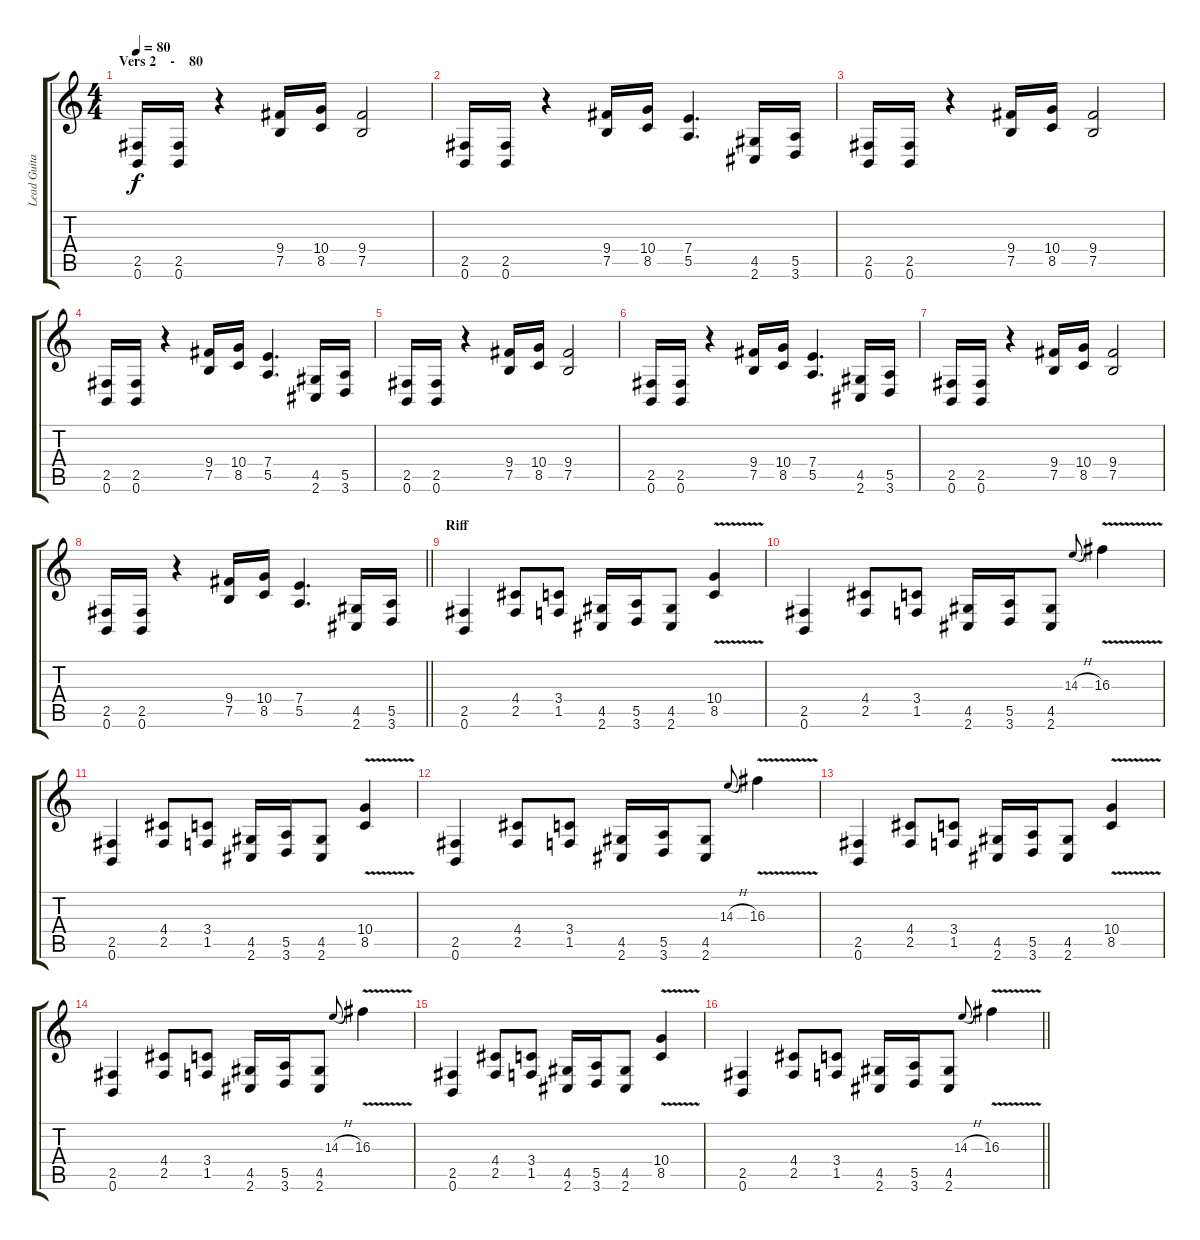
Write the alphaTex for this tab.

\track ("Lead Guitar" "Lead Guita") {instrument distortionguitar}
\staff {score tabs}
\tuning (B3 Gb3 D3 A2 E2 B1) {hide}
\ts (4 4)
\section ("" "Vers 2    -    80")
\tempo 80
\clef g2
\ks c
(2.5 0.6).16{dy f} (2.5 0.6).16 r.4 (9.4 7.5).16 (10.4 8.5).16 (9.4 7.5).2 |
(2.5 0.6).16 (2.5 0.6).16 r.4 (9.4 7.5).16 (10.4 8.5).16 (7.4 5.5).4{d} (4.5 2.6).16 (5.5 3.6).16 |
(2.5 0.6).16 (2.5 0.6).16 r.4 (9.4 7.5).16 (10.4 8.5).16 (9.4 7.5).2 |
(2.5 0.6).16 (2.5 0.6).16 r.4 (9.4 7.5).16 (10.4 8.5).16 (7.4 5.5).4{d} (4.5 2.6).16 (5.5 3.6).16 |
(2.5 0.6).16 (2.5 0.6).16 r.4 (9.4 7.5).16 (10.4 8.5).16 (9.4 7.5).2 |
(2.5 0.6).16 (2.5 0.6).16 r.4 (9.4 7.5).16 (10.4 8.5).16 (7.4 5.5).4{d} (4.5 2.6).16 (5.5 3.6).16 |
(2.5 0.6).16 (2.5 0.6).16 r.4 (9.4 7.5).16 (10.4 8.5).16 (9.4 7.5).2 |
\barLineRight lightlight
(2.5 0.6).16 (2.5 0.6).16 r.4 (9.4 7.5).16 (10.4 8.5).16 (7.4 5.5).4{d} (4.5 2.6).16 (5.5 3.6).16 |
\section ("" "Riff")
(2.5 0.6).4 (4.4 2.5).8 (3.4 1.5).8 (4.5 2.6).16 (5.5 3.6).16 (4.5 2.6).8 (10.4{v} 8.5{v}).4 |
(2.5 0.6).4 (4.4 2.5).8 (3.4 1.5).8 (4.5 2.6).16 (5.5 3.6).16 (4.5 2.6).8 14.3{h}.8{gr onbeat} 16.3{v}.4 |
(2.5 0.6).4 (4.4 2.5).8 (3.4 1.5).8 (4.5 2.6).16 (5.5 3.6).16 (4.5 2.6).8 (10.4{v} 8.5{v}).4 |
(2.5 0.6).4 (4.4 2.5).8 (3.4 1.5).8 (4.5 2.6).16 (5.5 3.6).16 (4.5 2.6).8 14.3{h}.8{gr onbeat} 16.3{v}.4 |
(2.5 0.6).4 (4.4 2.5).8 (3.4 1.5).8 (4.5 2.6).16 (5.5 3.6).16 (4.5 2.6).8 (10.4{v} 8.5{v}).4 |
(2.5 0.6).4 (4.4 2.5).8 (3.4 1.5).8 (4.5 2.6).16 (5.5 3.6).16 (4.5 2.6).8 14.3{h}.8{gr onbeat} 16.3{v}.4 |
(2.5 0.6).4 (4.4 2.5).8 (3.4 1.5).8 (4.5 2.6).16 (5.5 3.6).16 (4.5 2.6).8 (10.4{v} 8.5{v}).4 |
\barLineRight lightlight
(2.5 0.6).4 (4.4 2.5).8 (3.4 1.5).8 (4.5 2.6).16 (5.5 3.6).16 (4.5 2.6).8 14.3{h}.8{gr onbeat} 16.3{v}.4
